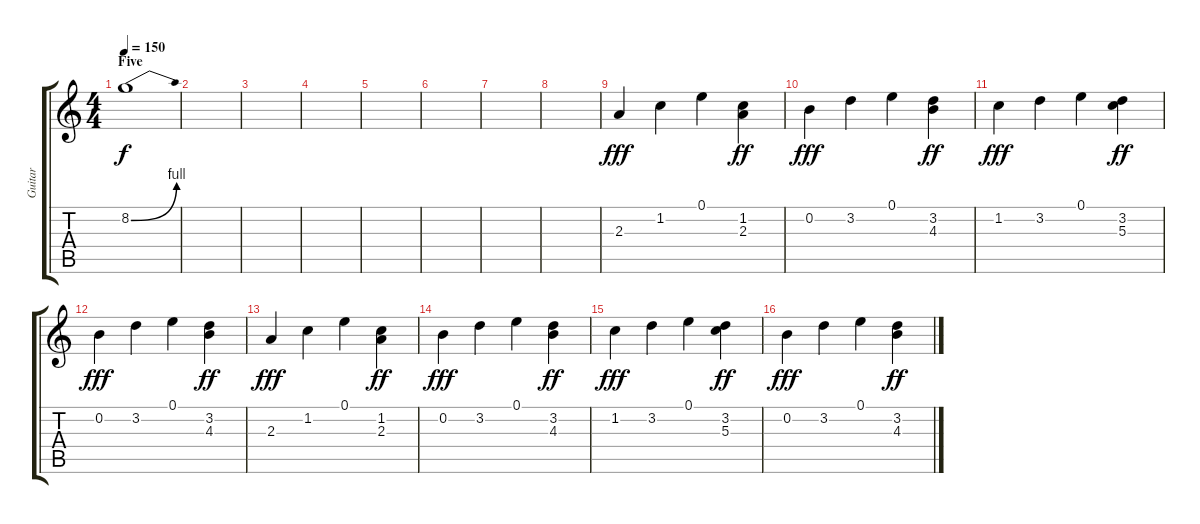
\track ("Guitar" "Guitar") {instrument electricguitarjazz}
\staff {score tabs}
\tuning (E4 B3 G3 D3 A2 E2) {hide}
\ts (4 4)
\section ("" "Five")
\tempo 150
\clef g2
\ks c
8.2{be (bend 0 0 60 4)}.1{dy f} |
|
|
|
|
|
|
|
2.3.4{dy fff volume 10} 1.2.4 0.1.4 (1.2 2.3).4{dy ff} |
0.2.4{dy fff} 3.2.4 0.1.4 (3.2 4.3).4{dy ff} |
1.2.4{dy fff} 3.2.4 0.1.4 (3.2 5.3).4{dy ff} |
0.2.4{dy fff} 3.2.4 0.1.4 (3.2 4.3).4{dy ff} |
2.3.4{dy fff} 1.2.4 0.1.4 (1.2 2.3).4{dy ff} |
0.2.4{dy fff} 3.2.4 0.1.4 (3.2 4.3).4{dy ff} |
1.2.4{dy fff} 3.2.4 0.1.4 (3.2 5.3).4{dy ff} |
0.2.4{dy fff} 3.2.4 0.1.4 (3.2 4.3).4{dy ff}
